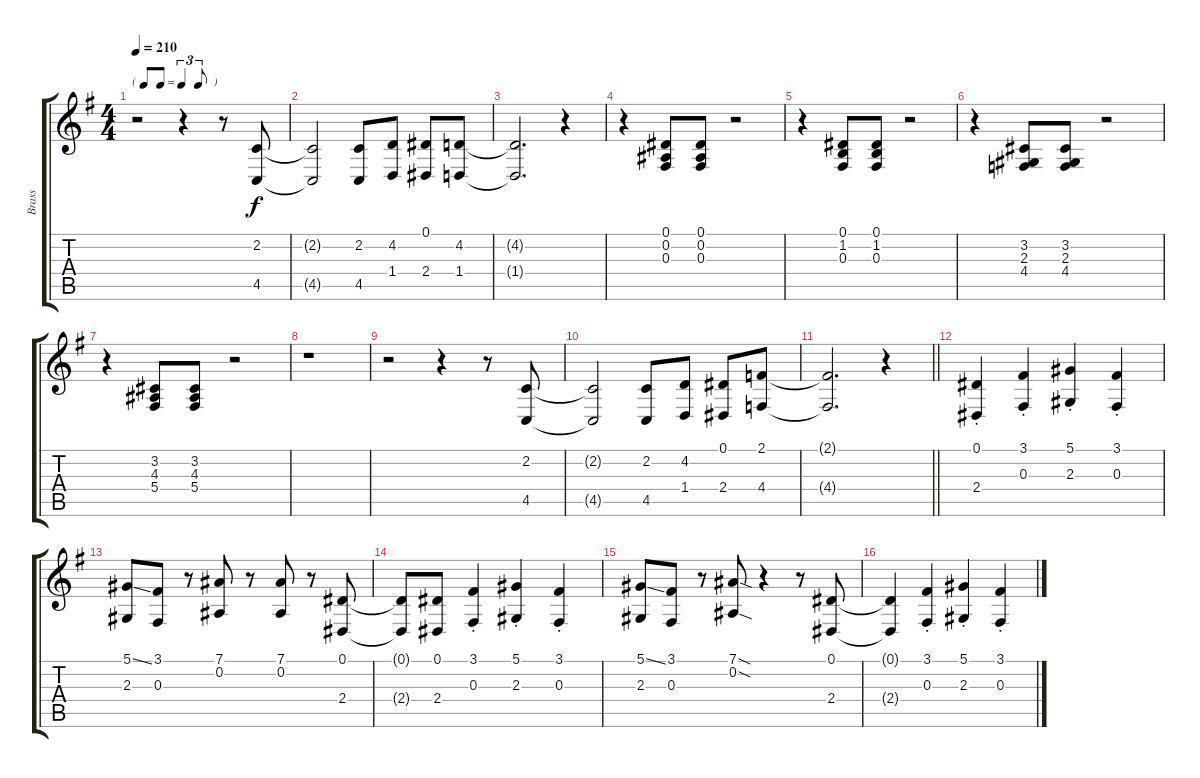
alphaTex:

\track ("Brass" "Brass") {instrument brasssection}
\staff {score tabs}
\tuning (Eb4 Bb3 Gb3 Db3 Ab2 Eb2) {hide}
\ts (4 4)
\tf triplet8th
\tempo 210
\clef g2
\ks g
r.2{dy f} r.4 r.8 (2.2 4.5).8 |
(2.2{t} 4.5{t}).2 (2.2 4.5).8 (4.2 1.4).8 (0.1 2.4).8 (4.2 1.4).8 |
(4.2{t} 1.4{t}).2{d} r.4 |
r.4 (0.1 0.2 0.3).8 (0.1 0.2 0.3).8 r.2 |
r.4 (0.1 1.2 0.3).8 (0.1 1.2 0.3).8 r.2 |
r.4 (3.2 2.3 4.4).8 (3.2 2.3 4.4).8 r.2 |
r.4 (3.2 4.3 5.4).8 (3.2 4.3 5.4).8 r.2 |
r.1 |
r.2 r.4 r.8 (2.2 4.5).8 |
(2.2{t} 4.5{t}).2 (2.2 4.5).8 (4.2 1.4).8 (0.1 2.4).8 (2.1 4.4).8 |
\barLineRight lightlight
(2.1{t} 4.4{t}).2{d} r.4 |
(0.1{st} 2.4{st}).4 (3.1{st} 0.3{st}).4 (5.1{st} 2.3{st}).4 (3.1{st} 0.3{st}).4 |
(5.1{ss} 2.3).8 (3.1 0.3).8 r.8 (7.1 0.2).8 r.8 (7.1 0.2).8 r.8 (0.1 2.4).8 |
(0.1{t} 2.4{t}).8 (0.1 2.4).8 (3.1{st} 0.3{st}).4 (5.1{st} 2.3{st}).4 (3.1{st} 0.3{st}).4 |
(5.1{ss} 2.3).8 (3.1 0.3).8 r.8 (7.1{sod} 0.2{sod}).8 r.4 r.8 (0.1 2.4).8 |
(0.1{t} 2.4{t}).4 (3.1{st} 0.3{st}).4 (5.1{st} 2.3{st}).4 (3.1{st} 0.3{st}).4
